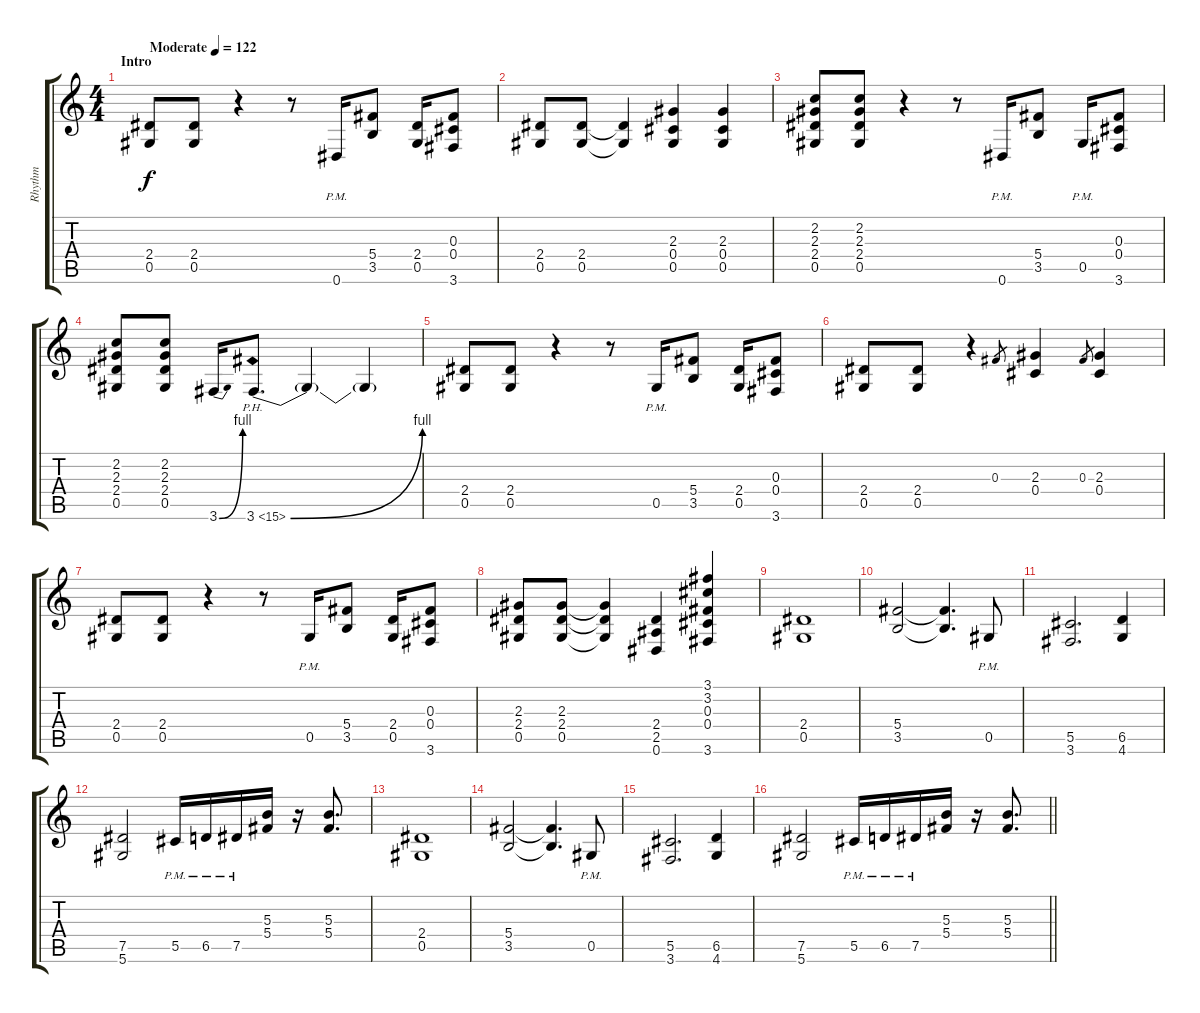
\track ("Rhythm" "Rhythm") {instrument distortionguitar}
\staff {score tabs}
\tuning (Eb4 Bb3 Gb3 Db3 Ab2 Eb2) {hide}
\ts (4 4)
\section ("" "Intro")
\tempo (122 "Moderate")
\clef g2
\ks c
(2.4 0.5).8{dy f instrument distortionguitar} (2.4 0.5).8 r.4 r.8 0.6{pm}.16 (5.4 3.5).8 (2.4 0.5).16 (0.3 0.4 3.6).8 |
(2.4 0.5).8 (2.4 0.5).8 (2.4{t} 0.5{t}).4 (2.3 0.4 0.5).4 (2.3 0.4 0.5).4 |
(2.2 2.3 2.4 0.5).8 (2.2 2.3 2.4 0.5).8 r.4 r.8 0.6{pm}.16 (5.4 3.5).8 0.5{pm}.16 (0.3 0.4 3.6).8 |
(2.2 2.3 2.4 0.5).8 (2.2 2.3 2.4 0.5).8 3.6{be (bend 0 0 60 4)}.16 3.6{be (bend 0 0 60 4) ph 12}.8{d} 3.6{t}.4 3.6{t}.4 |
(2.4 0.5).8 (2.4 0.5).8 r.4 r.8 0.5{pm}.16 (5.4 3.5).8 (2.4 0.5).16 (0.3 0.4 3.6).8 |
(2.4 0.5).8 (2.4 0.5).8 r.4 0.3.8{gr} (2.3 0.4).4 0.3.8{gr} (2.3 0.4).4 |
(2.4 0.5).8 (2.4 0.5).8 r.4 r.8 0.5{pm}.16 (5.4 3.5).8 (2.4 0.5).16 (0.3 0.4 3.6).8 |
(2.3 2.4 0.5).8 (2.3 2.4 0.5).8 (2.3{t} 2.4{t} 0.5{t}).4 (2.4 2.5 0.6).4 (3.1 3.2 0.3 0.4 3.6).4 |
(2.4 0.5).1 |
(5.4 3.5).2 (5.4{t} 3.5{t}).4{d} 0.5{pm}.8 |
(5.5 3.6).2{d} (6.5 4.6).4 |
(7.5 5.6).2 5.5{pm}.16 6.5{pm}.16 7.5{pm}.16 (5.3 5.4).16 r.16 (5.3 5.4).8{d} |
(2.4 0.5).1 |
(5.4 3.5).2 (5.4{t} 3.5{t}).4{d} 0.5{pm}.8 |
(5.5 3.6).2{d} (6.5 4.6).4 |
\barLineRight lightlight
(7.5 5.6).2 5.5{pm}.16 6.5{pm}.16 7.5{pm}.16 (5.3 5.4).16 r.16 (5.3 5.4).8{d}
